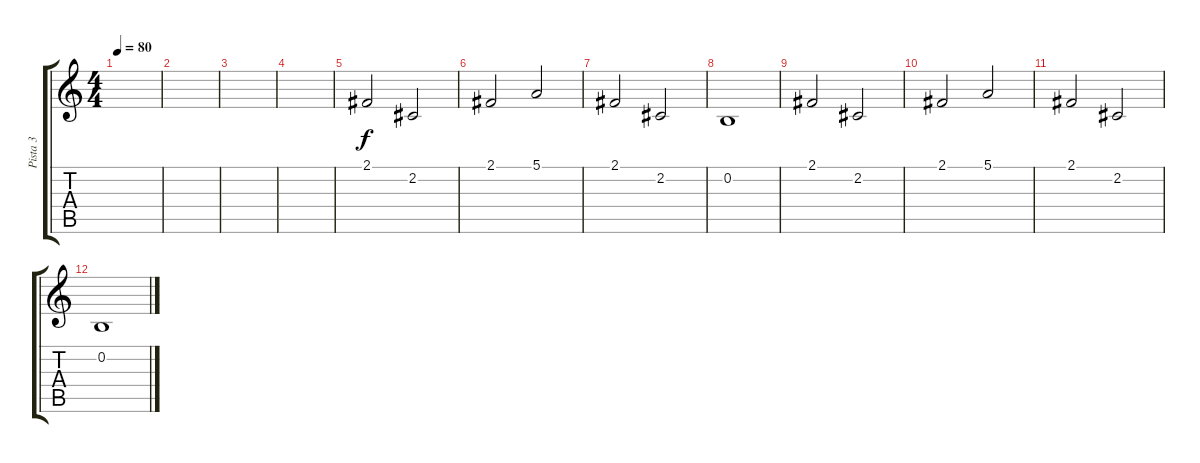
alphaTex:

\track ("Pista 3" "Pista 3") {instrument synthstrings2}
\staff {score tabs}
\tuning (E4 B3 G3 D3 A2 E2) {hide}
\ts (4 4)
\tempo 80
\clef g2
\ks c
|
|
|
|
2.1.2 2.2.2 |
2.1.2 5.1.2 |
2.1.2 2.2.2 |
0.2.1 |
2.1.2 2.2.2 |
2.1.2 5.1.2 |
2.1.2 2.2.2 |
0.2.1
